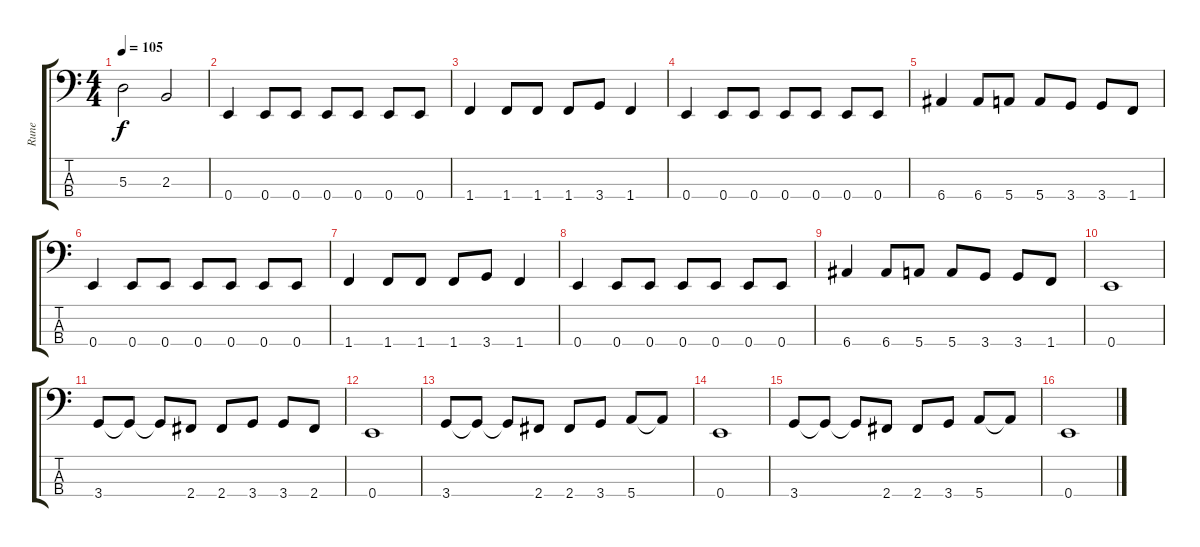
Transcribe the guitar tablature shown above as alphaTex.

\track ("Rune" "Rune") {instrument electricbassfinger}
\staff {score tabs}
\tuning (G2 D2 A1 E1) {hide}
\ts (4 4)
\tempo 105
\clef f4
\ks c
5.3.2{dy f} 2.3.2 |
0.4.4 0.4.8 0.4.8 0.4.8 0.4.8 0.4.8 0.4.8 |
1.4.4 1.4.8 1.4.8 1.4.8 3.4.8 1.4.4 |
0.4.4 0.4.8 0.4.8 0.4.8 0.4.8 0.4.8 0.4.8 |
6.4.4 6.4.8 5.4.8 5.4.8 3.4.8 3.4.8 1.4.8 |
0.4.4 0.4.8 0.4.8 0.4.8 0.4.8 0.4.8 0.4.8 |
1.4.4 1.4.8 1.4.8 1.4.8 3.4.8 1.4.4 |
0.4.4 0.4.8 0.4.8 0.4.8 0.4.8 0.4.8 0.4.8 |
6.4.4 6.4.8 5.4.8 5.4.8 3.4.8 3.4.8 1.4.8 |
0.4.1 |
3.4.8 3.4{t}.8 3.4{t}.8 2.4.8 2.4.8 3.4.8 3.4.8 2.4.8 |
0.4.1 |
3.4.8 3.4{t}.8 3.4{t}.8 2.4.8 2.4.8 3.4.8 5.4.8 5.4{t}.8 |
0.4.1 |
3.4.8 3.4{t}.8 3.4{t}.8 2.4.8 2.4.8 3.4.8 5.4.8 5.4{t}.8 |
0.4.1
